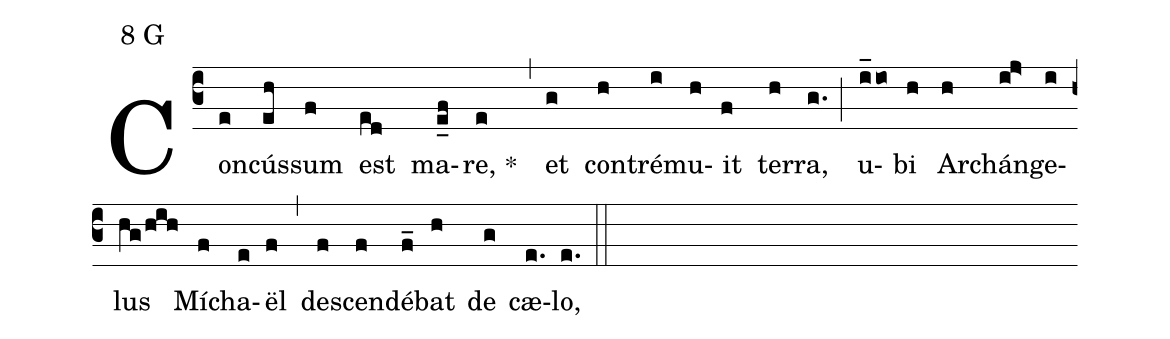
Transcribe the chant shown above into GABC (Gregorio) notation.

mode:8 G;
%%
(c3) Con(e)cús(eh)sum(f) est(ed) ma(e_f)re,(e) *()(,) et(g) con(h)tré(i)mu(h)it(f) ter(h)ra,(g.) (;) u(i_io)bi(h) Ar(h)chán(ij>)ge(i)lus(hg/hih) Mí(f)cha(e)ël(f) (,) des(f)cen(f)dé(f_)bat(h) de(g) cæ(e.)lo,(e.) (::)
